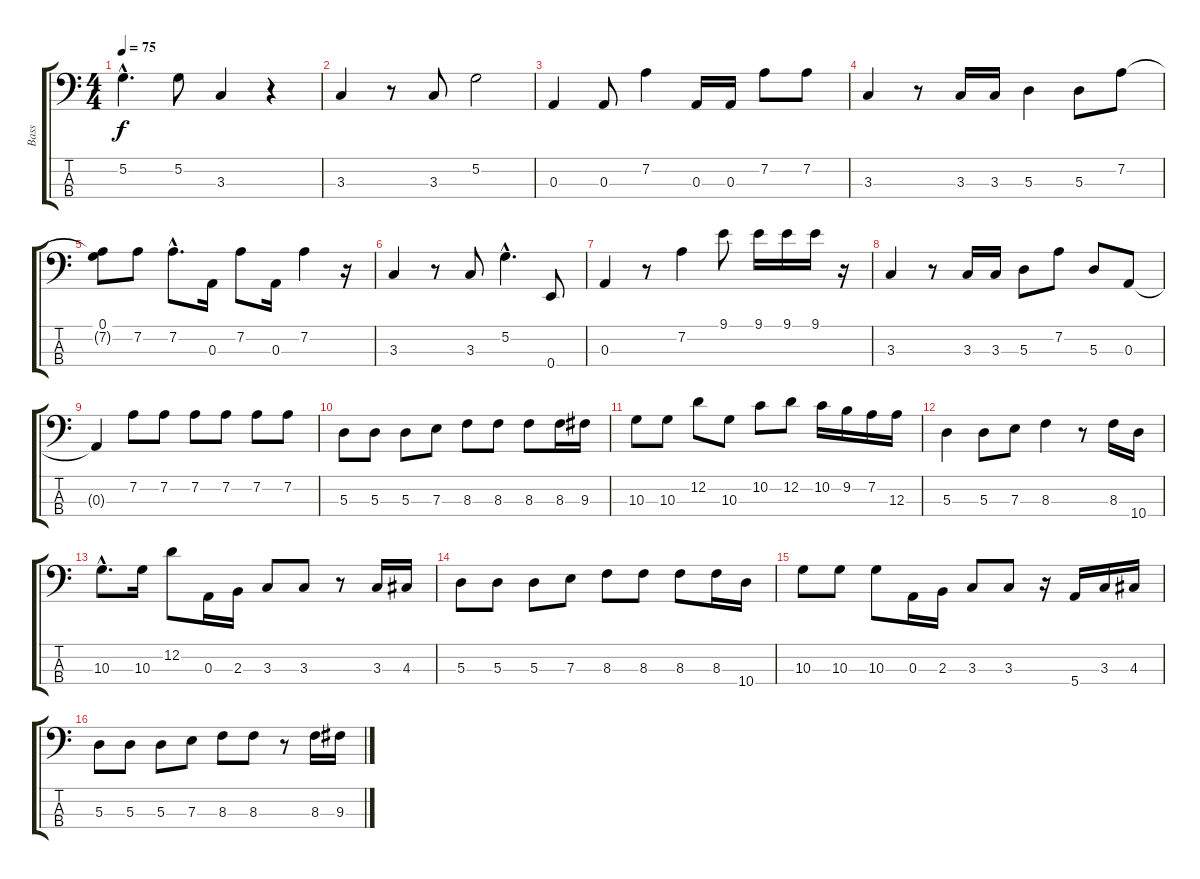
\track ("Bass" "Bass") {instrument electricbassfinger}
\staff {score tabs}
\tuning (G2 D2 A1 E1) {hide}
\ts (4 4)
\tempo 75
\clef f4
\ks c
5.2{hac}.4{d dy f} 5.2.8 3.3.4 r.4 |
3.3.4 r.8 3.3.8 5.2.2 |
0.3.4 0.3.8 7.2.4 0.3.16 0.3.16 7.2.8 7.2.8 |
3.3.4 r.8 3.3.16 3.3.16 5.3.4 5.3.8 7.2.8 |
(0.1 7.2{t}).8 7.2.8 7.2{hac}.8{d} 0.3.16 7.2.8 0.3.16 7.2.4 r.16 |
3.3.4 r.8 3.3.8 5.2{hac}.4{d} 0.4.8 |
0.3.4 r.8 7.2.4 9.1.8 9.1.16 9.1.16 9.1.16 r.16 |
3.3.4 r.8 3.3.16 3.3.16 5.3.8 7.2.8 5.3.8 0.3.8 |
0.3{t}.4 7.2.8 7.2.8 7.2.8 7.2.8 7.2.8 7.2.8 |
5.3.8 5.3.8 5.3.8 7.3.8 8.3.8 8.3.8 8.3.8 8.3.16 9.3.16 |
10.3.8 10.3.8 12.2.8 10.3.8 10.2.8 12.2.8 10.2.16 9.2.16 7.2.16 12.3.16 |
5.3.4 5.3.8 7.3.8 8.3.4 r.8 8.3.16 10.4.16 |
10.3{hac}.8{d} 10.3.16 12.2.8 0.3.16 2.3.16 3.3.8 3.3.8 r.8 3.3.16 4.3.16 |
5.3.8 5.3.8 5.3.8 7.3.8 8.3.8 8.3.8 8.3.8 8.3.16 10.4.16 |
10.3.8 10.3.8 10.3.8 0.3.16 2.3.16 3.3.8 3.3.8 r.16 5.4.16 3.3.16 4.3.16 |
5.3.8 5.3.8 5.3.8 7.3.8 8.3.8 8.3.8 r.8 8.3.16 9.3.16
